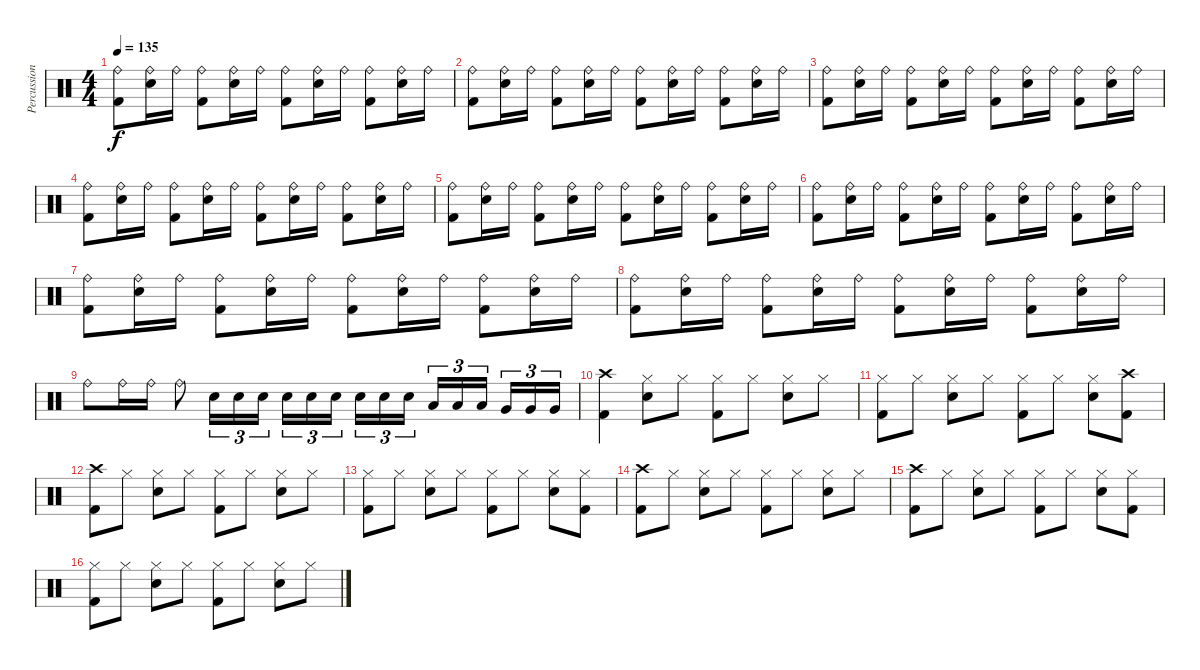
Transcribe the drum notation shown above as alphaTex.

\track ("Percussion" "Percussion") {instrument percussion}
\staff {score}
\articulation defaults
\ts (4 4)
\tempo 135
\clef neutral
\ks c
("Ride (bell)" "Kick (hit) 2").8{dy f} ("Ride (bell)" "Electric Snare (hit)").16 "Ride (bell)".16 ("Ride (bell)" "Kick (hit) 2").8 ("Ride (bell)" "Electric Snare (hit)").16 "Ride (bell)".16 ("Ride (bell)" "Kick (hit) 2").8 ("Ride (bell)" "Electric Snare (hit)").16 "Ride (bell)".16 ("Ride (bell)" "Kick (hit) 2").8 ("Ride (bell)" "Electric Snare (hit)").16 "Ride (bell)".16 |
("Ride (bell)" "Kick (hit) 2").8 ("Ride (bell)" "Electric Snare (hit)").16 "Ride (bell)".16 ("Ride (bell)" "Kick (hit) 2").8 ("Ride (bell)" "Electric Snare (hit)").16 "Ride (bell)".16 ("Ride (bell)" "Kick (hit) 2").8 ("Ride (bell)" "Electric Snare (hit)").16 "Ride (bell)".16 ("Ride (bell)" "Kick (hit) 2").8 ("Ride (bell)" "Electric Snare (hit)").16 "Ride (bell)".16 |
("Ride (bell)" "Kick (hit) 2").8 ("Ride (bell)" "Electric Snare (hit)").16 "Ride (bell)".16 ("Ride (bell)" "Kick (hit) 2").8 ("Ride (bell)" "Electric Snare (hit)").16 "Ride (bell)".16 ("Ride (bell)" "Kick (hit) 2").8 ("Ride (bell)" "Electric Snare (hit)").16 "Ride (bell)".16 ("Ride (bell)" "Kick (hit) 2").8 ("Ride (bell)" "Electric Snare (hit)").16 "Ride (bell)".16 |
("Ride (bell)" "Kick (hit) 2").8 ("Ride (bell)" "Electric Snare (hit)").16 "Ride (bell)".16 ("Ride (bell)" "Kick (hit) 2").8 ("Ride (bell)" "Electric Snare (hit)").16 "Ride (bell)".16 ("Ride (bell)" "Kick (hit) 2").8 ("Ride (bell)" "Electric Snare (hit)").16 "Ride (bell)".16 ("Ride (bell)" "Kick (hit) 2").8 ("Ride (bell)" "Electric Snare (hit)").16 "Ride (bell)".16 |
("Ride (bell)" "Kick (hit) 2").8 ("Ride (bell)" "Electric Snare (hit)").16 "Ride (bell)".16 ("Ride (bell)" "Kick (hit) 2").8 ("Ride (bell)" "Electric Snare (hit)").16 "Ride (bell)".16 ("Ride (bell)" "Kick (hit) 2").8 ("Ride (bell)" "Electric Snare (hit)").16 "Ride (bell)".16 ("Ride (bell)" "Kick (hit) 2").8 ("Ride (bell)" "Electric Snare (hit)").16 "Ride (bell)".16 |
("Ride (bell)" "Kick (hit) 2").8 ("Ride (bell)" "Electric Snare (hit)").16 "Ride (bell)".16 ("Ride (bell)" "Kick (hit) 2").8 ("Ride (bell)" "Electric Snare (hit)").16 "Ride (bell)".16 ("Ride (bell)" "Kick (hit) 2").8 ("Ride (bell)" "Electric Snare (hit)").16 "Ride (bell)".16 ("Ride (bell)" "Kick (hit) 2").8 ("Ride (bell)" "Electric Snare (hit)").16 "Ride (bell)".16 |
("Ride (bell)" "Kick (hit) 2").8 ("Ride (bell)" "Electric Snare (hit)").16 "Ride (bell)".16 ("Ride (bell)" "Kick (hit) 2").8 ("Ride (bell)" "Electric Snare (hit)").16 "Ride (bell)".16 ("Ride (bell)" "Kick (hit) 2").8 ("Ride (bell)" "Electric Snare (hit)").16 "Ride (bell)".16 ("Ride (bell)" "Kick (hit) 2").8 ("Ride (bell)" "Electric Snare (hit)").16 "Ride (bell)".16 |
("Ride (bell)" "Kick (hit) 2").8 ("Ride (bell)" "Electric Snare (hit)").16 "Ride (bell)".16 ("Ride (bell)" "Kick (hit) 2").8 ("Ride (bell)" "Electric Snare (hit)").16 "Ride (bell)".16 ("Ride (bell)" "Kick (hit) 2").8 ("Ride (bell)" "Electric Snare (hit)").16 "Ride (bell)".16 ("Ride (bell)" "Kick (hit) 2").8 ("Ride (bell)" "Electric Snare (hit)").16 "Ride (bell)".16 |
"Ride (bell)".8 "Ride (bell)".16 "Ride (bell)".16 "Ride (bell)".8 "Electric Snare (hit)".16{tu (3 2)} "Electric Snare (hit)".16{tu (3 2)} "Electric Snare (hit)".16{tu (3 2)} "Electric Snare (hit)".16{tu (3 2)} "Electric Snare (hit)".16{tu (3 2)} "Electric Snare (hit)".16{tu (3 2)} "Electric Snare (hit)".16{tu (3 2)} "Electric Snare (hit)".16{tu (3 2)} "Electric Snare (hit)".16{tu (3 2)} "Low Tom (hit)".16{tu (3 2)} "Low Tom (hit)".16{tu (3 2)} "Low Tom (hit)".16{tu (3 2)} "Very Low Tom (hit)".16{tu (3 2)} "Very Low Tom (hit)".16{tu (3 2)} "Very Low Tom (hit)".16{tu (3 2)} |
("Kick (hit) 2" "Crash high (hit)").4 ("Electric Snare (hit)" "Hi-Hat (closed)").8 "Hi-Hat (closed)".8 ("Kick (hit) 2" "Hi-Hat (closed)").8 "Hi-Hat (closed)".8 ("Electric Snare (hit)" "Hi-Hat (closed)").8 "Hi-Hat (closed)".8 |
("Kick (hit) 2" "Hi-Hat (closed)").8 "Hi-Hat (closed)".8 ("Electric Snare (hit)" "Hi-Hat (closed)").8 "Hi-Hat (closed)".8 ("Kick (hit) 2" "Hi-Hat (closed)").8 "Hi-Hat (closed)".8 ("Electric Snare (hit)" "Hi-Hat (closed)").8 ("Kick (hit) 2" "Crash high (hit)").8 |
("Kick (hit) 2" "Crash high (hit)").8 "Hi-Hat (closed)".8 ("Electric Snare (hit)" "Hi-Hat (closed)").8 "Hi-Hat (closed)".8 ("Kick (hit) 2" "Hi-Hat (closed)").8 "Hi-Hat (closed)".8 ("Electric Snare (hit)" "Hi-Hat (closed)").8 "Hi-Hat (closed)".8 |
("Kick (hit) 2" "Hi-Hat (closed)").8 "Hi-Hat (closed)".8 ("Electric Snare (hit)" "Hi-Hat (closed)").8 "Hi-Hat (closed)".8 ("Kick (hit) 2" "Hi-Hat (closed)").8 "Hi-Hat (closed)".8 ("Electric Snare (hit)" "Hi-Hat (closed)").8 ("Kick (hit) 2" "Hi-Hat (closed)").8 |
("Kick (hit) 2" "Crash high (hit)").8 "Hi-Hat (closed)".8 ("Electric Snare (hit)" "Hi-Hat (closed)").8 "Hi-Hat (closed)".8 ("Kick (hit) 2" "Hi-Hat (closed)").8 "Hi-Hat (closed)".8 ("Electric Snare (hit)" "Hi-Hat (closed)").8 "Hi-Hat (closed)".8 |
("Kick (hit) 2" "Crash high (hit)").8 "Hi-Hat (closed)".8 ("Electric Snare (hit)" "Hi-Hat (closed)").8 "Hi-Hat (closed)".8 ("Kick (hit) 2" "Hi-Hat (closed)").8 "Hi-Hat (closed)".8 ("Electric Snare (hit)" "Hi-Hat (closed)").8 ("Kick (hit) 2" "Hi-Hat (closed)").8 |
("Kick (hit) 2" "Hi-Hat (closed)").8 "Hi-Hat (closed)".8 ("Electric Snare (hit)" "Hi-Hat (closed)").8 "Hi-Hat (closed)".8 ("Kick (hit) 2" "Hi-Hat (closed)").8 "Hi-Hat (closed)".8 ("Electric Snare (hit)" "Hi-Hat (closed)").8 "Hi-Hat (closed)".8
